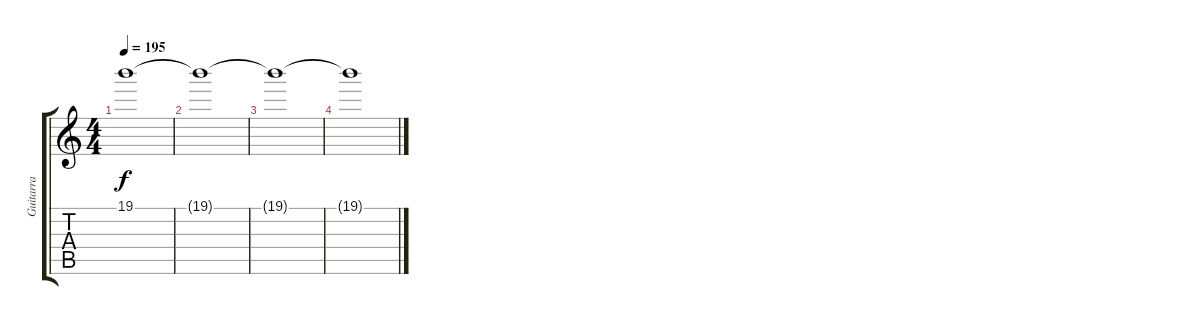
\track ("Guitarra" "Guitarra") {instrument overdrivenguitar}
\staff {score tabs}
\tuning (E4 B3 G3 D3 A2 E2) {hide}
\ts (4 4)
\tempo 195
\clef g2
\ks c
19.1{t}.1{dy f} |
19.1{t}.1 |
19.1{t}.1 |
19.1{t}.1
